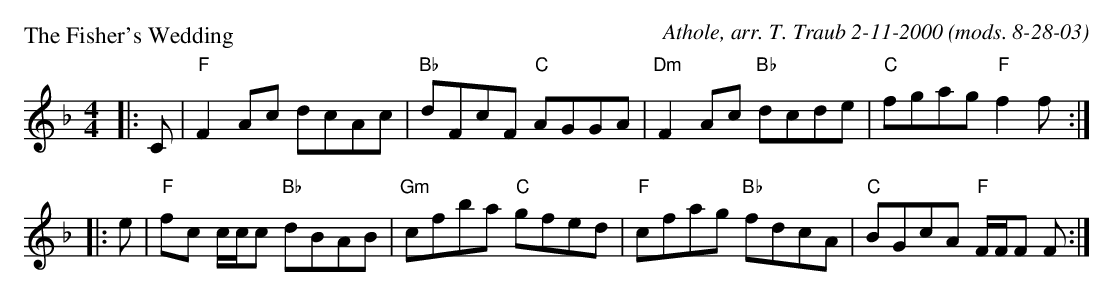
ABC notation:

X:1
P: The Fisher's Wedding
C: Athole, arr. T. Traub 2-11-2000 (mods. 8-28-03)
M: 4/4
K: F
L: 1/8
|: C|"F"F2 Ac dcAc|"Bb"dFcF "C"AGGA|"Dm"F2 Ac "Bb"dcde|"C"fgag "F"f2 f :|
|: e|"F"fc c/c/c "Bb"dBAB|"Gm"cfba "C"gfed|"F"cfag "Bb"fdcA|"C"BGcA "F"F/F/F F :|
